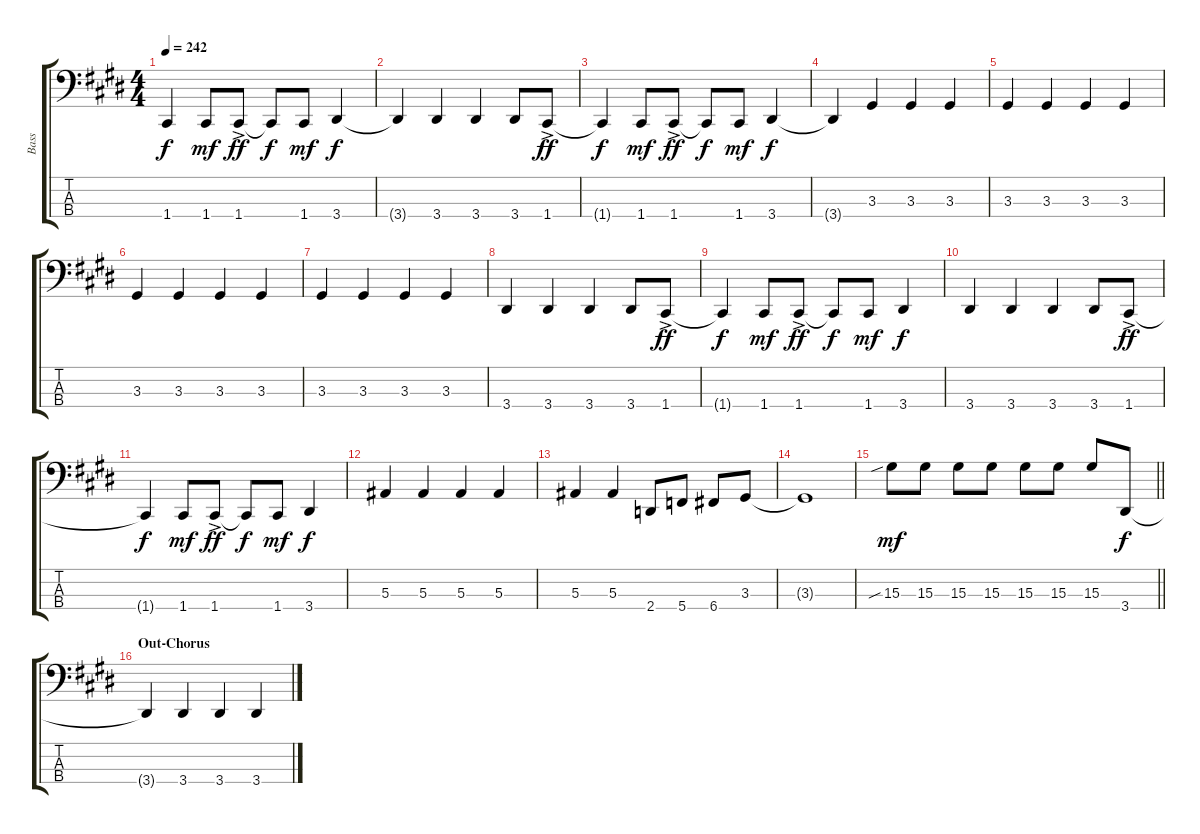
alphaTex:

\track ("Bass" "Bass") {instrument electricbassfinger}
\staff {score tabs}
\tuning (Eb2 Bb1 F1 C1) {hide}
\ts (4 4)
\tempo 242
\clef f4
\ks e
1.4{t}.4{dy f} 1.4.8{dy mf} 1.4{ac}.8{dy ff} 1.4{t}.8{dy f} 1.4.8{dy mf} 3.4.4{dy f} |
3.4{t}.4 3.4.4 3.4.4 3.4.8 1.4{ac}.8{dy ff} |
1.4{t}.4{dy f} 1.4.8{dy mf} 1.4{ac}.8{dy ff} 1.4{t}.8{dy f} 1.4.8{dy mf} 3.4.4{dy f} |
3.4{t}.4 3.3.4 3.3.4 3.3.4 |
3.3.4 3.3.4 3.3.4 3.3.4 |
3.3.4 3.3.4 3.3.4 3.3.4 |
3.3.4 3.3.4 3.3.4 3.3.4 |
3.4.4 3.4.4 3.4.4 3.4.8 1.4{ac}.8{dy ff} |
1.4{t}.4{dy f} 1.4.8{dy mf} 1.4{ac}.8{dy ff} 1.4{t}.8{dy f} 1.4.8{dy mf} 3.4.4{dy f} |
3.4.4 3.4.4 3.4.4 3.4.8 1.4{ac}.8{dy ff} |
1.4{t}.4{dy f} 1.4.8{dy mf} 1.4{ac}.8{dy ff} 1.4{t}.8{dy f} 1.4.8{dy mf} 3.4.4{dy f} |
5.3.4 5.3.4 5.3.4 5.3.4 |
5.3.4 5.3.4 2.4.8 5.4.8 6.4.8 3.3.8 |
3.3{t}.1 |
\barLineRight lightlight
15.3{sib}.8{dy mf} 15.3.8 15.3.8 15.3.8 15.3.8 15.3.8 15.3.8 3.4.8{dy f} |
\section ("" "Out-Chorus")
3.4{t}.4 3.4.4 3.4.4 3.4.4
